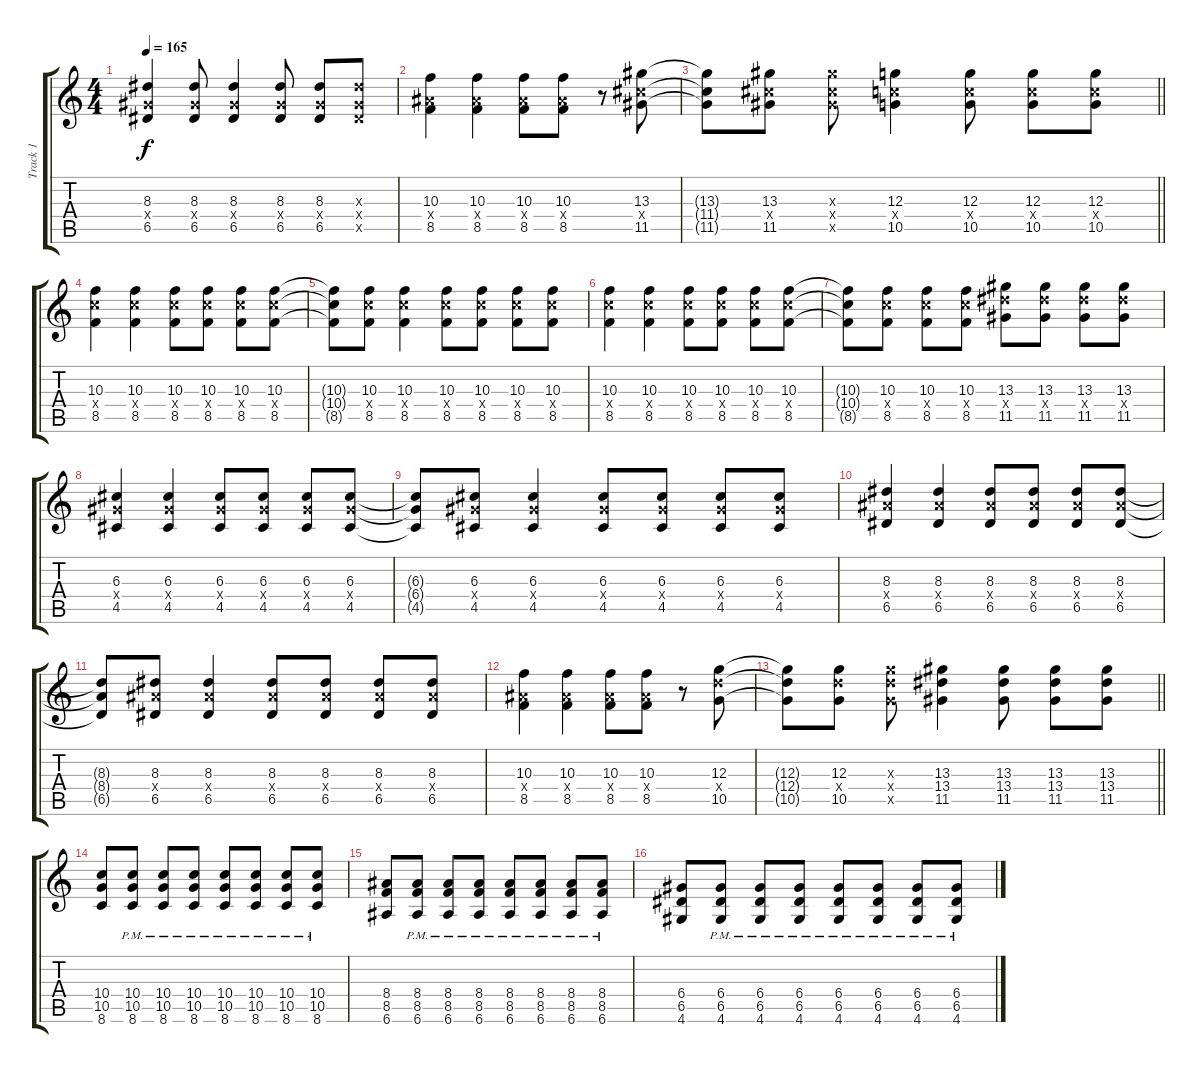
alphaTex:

\track ("Track 1" "Track 1") {instrument overdrivenguitar}
\staff {score tabs}
\tuning (E4 B3 G3 D3 A2 E2) {hide}
\ts (4 4)
\tempo 165
\clef g2
\ks c
(8.3 6.4{x} 6.5).4{dy f} (8.3 6.4{x} 6.5).8 (8.3 6.4{x} 6.5).4 (8.3 6.4{x} 6.5).8 (8.3 6.4{x} 6.5).8 (8.3{x} 6.4{x} 6.5{x}).8 |
(10.3 8.4{x} 8.5).4 (10.3 8.4{x} 8.5).4 (10.3 8.4{x} 8.5).8 (10.3 8.4{x} 8.5).8 r.8 (13.3 11.4{x} 11.5).8 |
\barLineRight lightlight
(13.3{t} 11.4{t} 11.5{t}).8 (13.3 11.4{x} 11.5).8 (13.3{x} 11.4{x} 11.5{x}).8 (12.3 10.4{x} 10.5).4 (12.3 10.4{x} 10.5).8 (12.3 10.4{x} 10.5).8 (12.3 10.4{x} 10.5).8 |
(10.3 10.4{x} 8.5).4 (10.3 10.4{x} 8.5).4 (10.3 10.4{x} 8.5).8 (10.3 10.4{x} 8.5).8 (10.3 10.4{x} 8.5).8 (10.3 10.4{x} 8.5).8 |
(10.3{t} 10.4{t} 8.5{t}).8 (10.3 10.4{x} 8.5).8 (10.3 10.4{x} 8.5).4 (10.3 10.4{x} 8.5).8 (10.3 10.4{x} 8.5).8 (10.3 10.4{x} 8.5).8 (10.3 10.4{x} 8.5).8 |
(10.3 10.4{x} 8.5).4 (10.3 10.4{x} 8.5).4 (10.3 10.4{x} 8.5).8 (10.3 10.4{x} 8.5).8 (10.3 10.4{x} 8.5).8 (10.3 10.4{x} 8.5).8 |
(10.3{t} 10.4{t} 8.5{t}).8 (10.3 10.4{x} 8.5).8 (10.3 10.4{x} 8.5).8 (10.3 10.4{x} 8.5).8 (13.3 13.4{x} 11.5).8 (13.3 13.4{x} 11.5).8 (13.3 13.4{x} 11.5).8 (13.3 13.4{x} 11.5).8 |
(6.3 6.4{x} 4.5).4 (6.3 6.4{x} 4.5).4 (6.3 6.4{x} 4.5).8 (6.3 6.4{x} 4.5).8 (6.3 6.4{x} 4.5).8 (6.3 6.4{x} 4.5).8 |
(6.3{t} 6.4{t} 4.5{t}).8 (6.3 6.4{x} 4.5).8 (6.3 6.4{x} 4.5).4 (6.3 6.4{x} 4.5).8 (6.3 6.4{x} 4.5).8 (6.3 6.4{x} 4.5).8 (6.3 6.4{x} 4.5).8 |
(8.3 8.4{x} 6.5).4 (8.3 8.4{x} 6.5).4 (8.3 8.4{x} 6.5).8 (8.3 8.4{x} 6.5).8 (8.3 8.4{x} 6.5).8 (8.3 8.4{x} 6.5).8 |
(8.3{t} 8.4{t} 6.5{t}).8 (8.3 8.4{x} 6.5).8 (8.3 8.4{x} 6.5).4 (8.3 8.4{x} 6.5).8 (8.3 8.4{x} 6.5).8 (8.3 8.4{x} 6.5).8 (8.3 8.4{x} 6.5).8 |
(10.3 8.4{x} 8.5).4 (10.3 8.4{x} 8.5).4 (10.3 8.4{x} 8.5).8 (10.3 8.4{x} 8.5).8 r.8 (12.3 12.4{x} 10.5).8 |
\barLineRight lightlight
(12.3{t} 12.4{t} 10.5{t}).8 (12.3 12.4{x} 10.5).8 (12.3{x} 12.4{x} 10.5{x}).8 (13.3 13.4 11.5).4 (13.3 13.4 11.5).8 (13.3 13.4 11.5).8 (13.3 13.4 11.5).8 |
(10.4 10.5 8.6).8 (10.4{pm} 10.5{pm} 8.6{pm}).8 (10.4{pm} 10.5{pm} 8.6{pm}).8 (10.4{pm} 10.5{pm} 8.6{pm}).8 (10.4{pm} 10.5{pm} 8.6{pm}).8 (10.4{pm} 10.5{pm} 8.6{pm}).8 (10.4{pm} 10.5{pm} 8.6{pm}).8 (10.4{pm} 10.5{pm} 8.6{pm}).8 |
(8.4 8.5 6.6).8 (8.4{pm} 8.5{pm} 6.6{pm}).8 (8.4{pm} 8.5{pm} 6.6{pm}).8 (8.4{pm} 8.5{pm} 6.6{pm}).8 (8.4{pm} 8.5{pm} 6.6{pm}).8 (8.4{pm} 8.5{pm} 6.6{pm}).8 (8.4{pm} 8.5{pm} 6.6{pm}).8 (8.4{pm} 8.5{pm} 6.6{pm}).8 |
(6.4 6.5 4.6).8 (6.4{pm} 6.5{pm} 4.6{pm}).8 (6.4{pm} 6.5{pm} 4.6{pm}).8 (6.4{pm} 6.5{pm} 4.6{pm}).8 (6.4{pm} 6.5{pm} 4.6{pm}).8 (6.4{pm} 6.5{pm} 4.6{pm}).8 (6.4{pm} 6.5{pm} 4.6{pm}).8 (6.4{pm} 6.5{pm} 4.6{pm}).8
